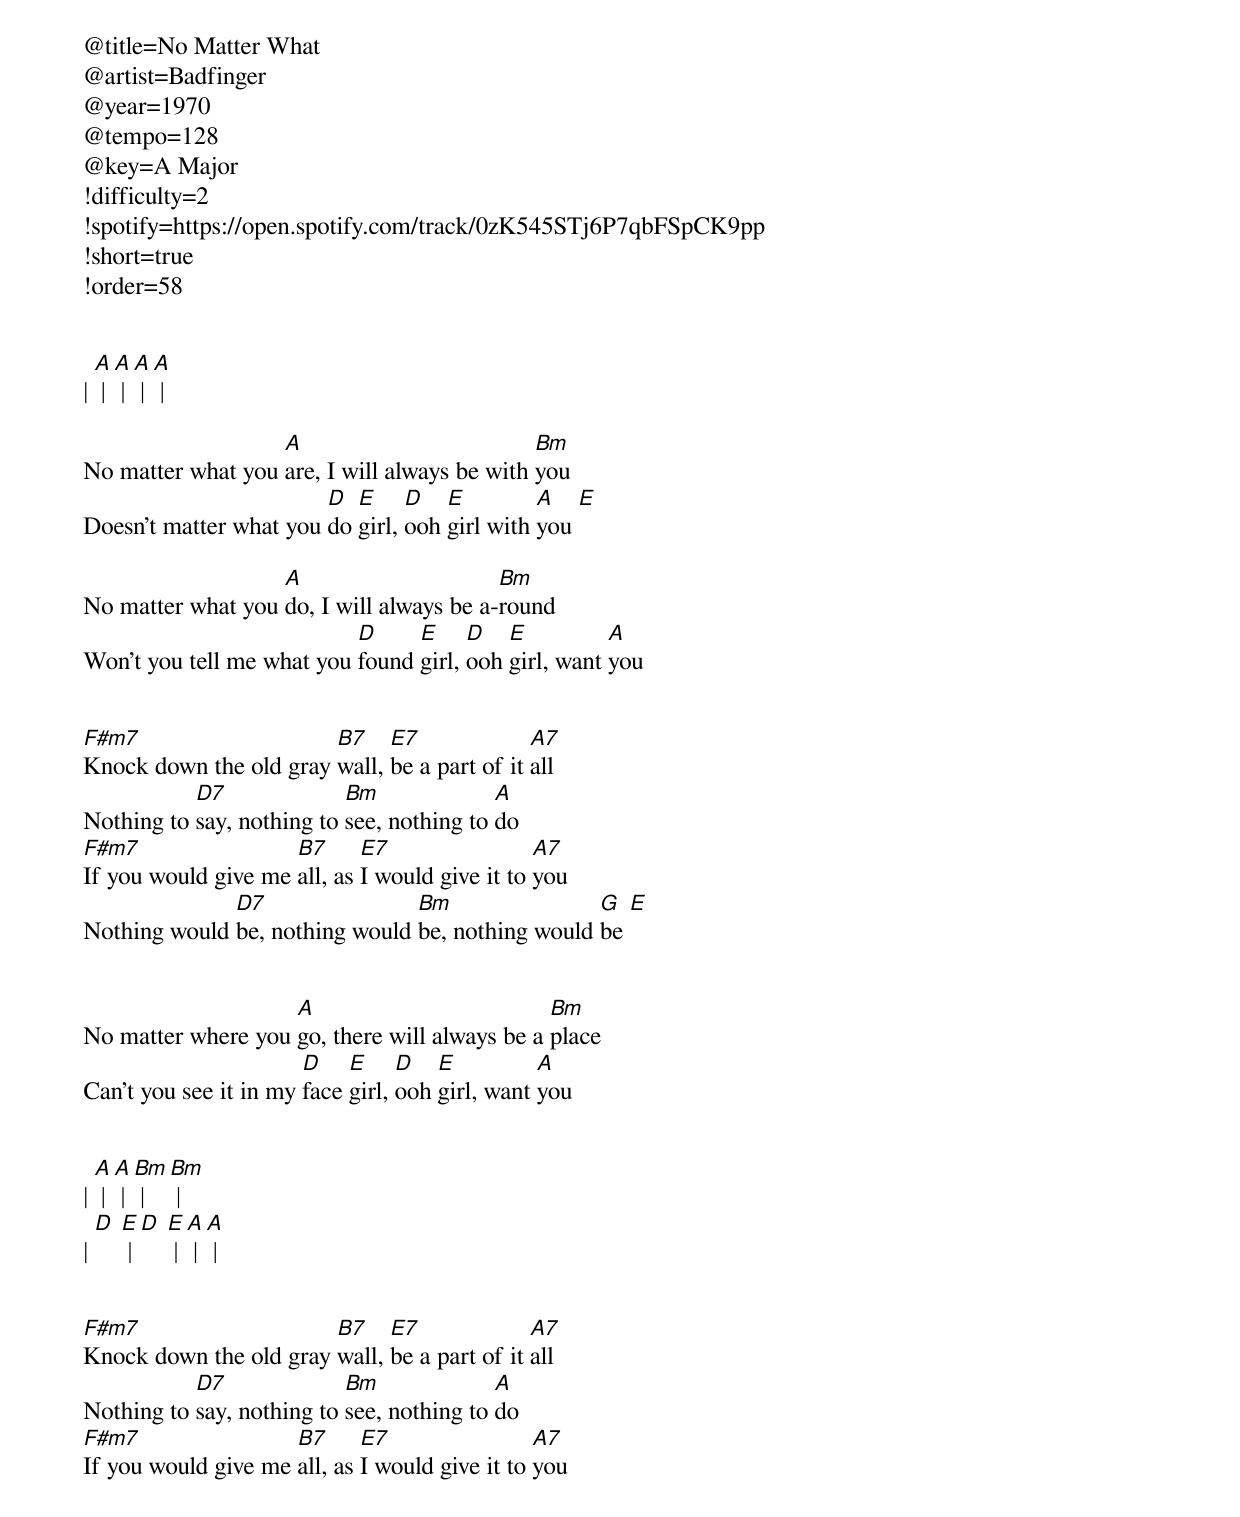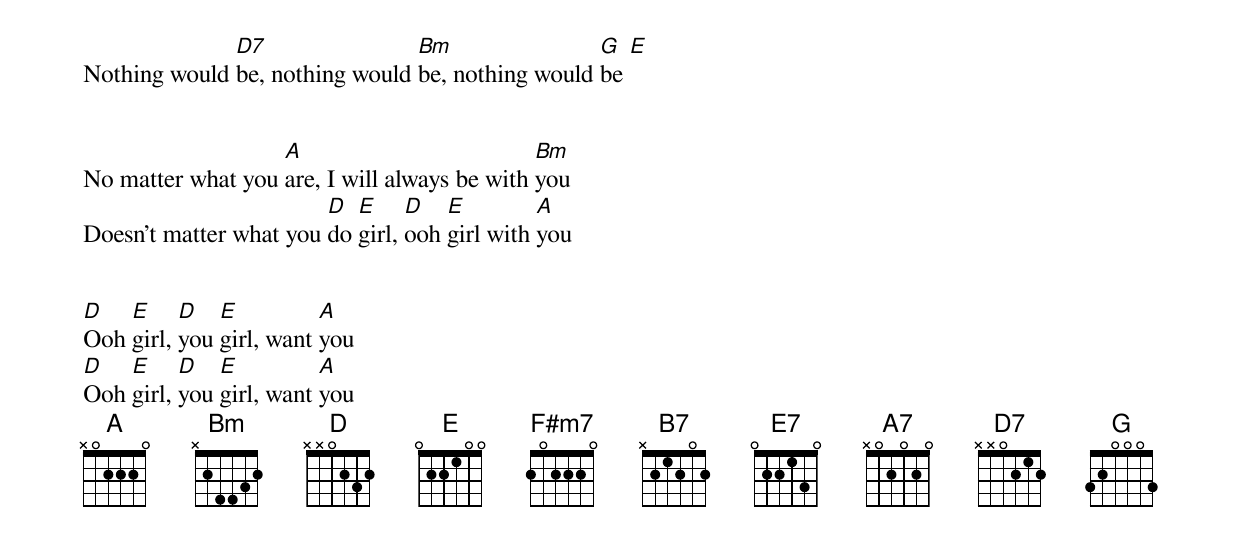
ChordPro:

@title=No Matter What
@artist=Badfinger
@year=1970
@tempo=128
@key=A Major
!difficulty=2
!spotify=https://open.spotify.com/track/0zK545STj6P7qbFSpCK9pp
!short=true
!order=58


| [A] | [A] | [A] | [A] |

No matter what you [A]are, I will always be with [Bm]you
Doesn't matter what you [D]do [E]girl, [D]ooh [E]girl with [A]you [E]

No matter what you [A]do, I will always be a-[Bm]round
Won't you tell me what you [D]found [E]girl, [D]ooh [E]girl, want [A]you


[F#m7]Knock down the old gray [B7]wall, [E7]be a part of it [A7]all
Nothing to [D7]say, nothing to [Bm]see, nothing to [A]do
[F#m7]If you would give me [B7]all, as [E7]I would give it to [A7]you
Nothing would [D7]be, nothing would [Bm]be, nothing would [G]be [E]


No matter where you [A]go, there will always be a [Bm]place
Can't you see it in my [D]face [E]girl, [D]ooh [E]girl, want [A]you


| [A] | [A] | [Bm] | [Bm] |
| [D] [E] | [D] [E] | [A] | [A] |


[F#m7]Knock down the old gray [B7]wall, [E7]be a part of it [A7]all
Nothing to [D7]say, nothing to [Bm]see, nothing to [A]do
[F#m7]If you would give me [B7]all, as [E7]I would give it to [A7]you
Nothing would [D7]be, nothing would [Bm]be, nothing would [G]be [E]


No matter what you [A]are, I will always be with [Bm]you
Doesn't matter what you [D]do [E]girl, [D]ooh [E]girl with [A]you


[D]Ooh [E]girl, [D]you [E]girl, want [A]you
[D]Ooh [E]girl, [D]you [E]girl, want [A]you
